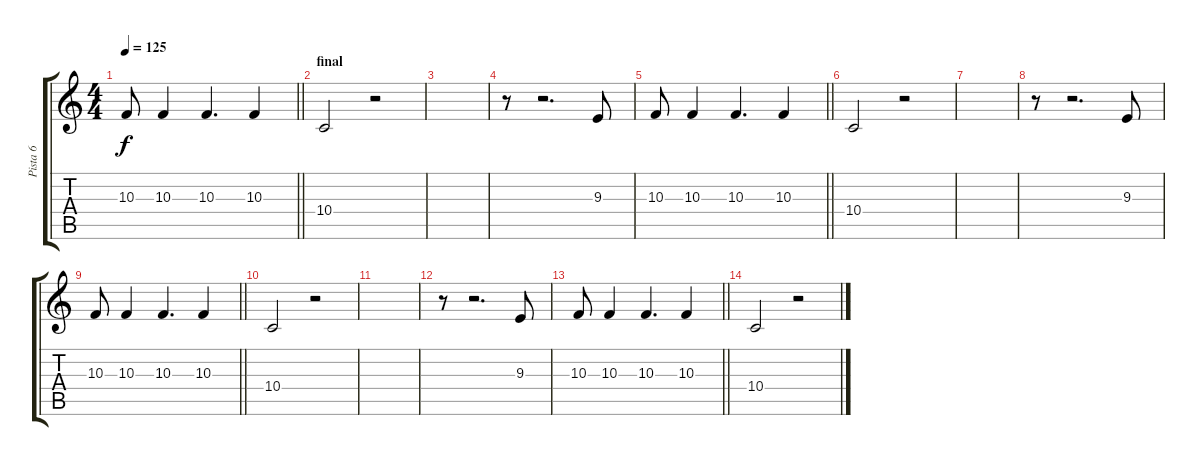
\track ("Pista 6" "Pista 6") {instrument lead2sawtooth}
\staff {score tabs}
\tuning (E4 B3 G3 D3 A2 E2) {hide}
\ts (4 4)
\tempo 125
\clef g2
\barLineRight lightlight
\ks c
10.3.8{dy f} 10.3.4 10.3.4{d} 10.3.4 |
\section ("" "final")
10.4.2 r.2 |
|
r.8 r.2{d} 9.3.8 |
\barLineRight lightlight
10.3.8 10.3.4 10.3.4{d} 10.3.4 |
10.4.2 r.2 |
|
r.8 r.2{d} 9.3.8 |
\barLineRight lightlight
10.3.8 10.3.4 10.3.4{d} 10.3.4 |
10.4.2 r.2 |
|
r.8 r.2{d} 9.3.8 |
\barLineRight lightlight
10.3.8 10.3.4 10.3.4{d} 10.3.4 |
10.4.2 r.2
